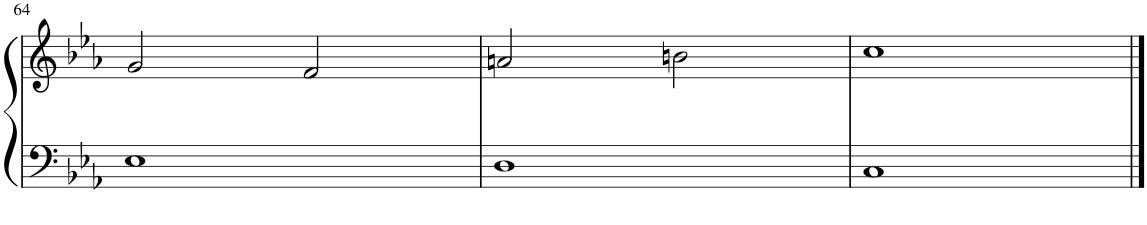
**kern	**kern
*part1	*part1
*staff2	*staff1
*I"Piano	*
*I'Pno.	*
!!LO:PB:g=z
*clefF4	*clefG2
*k[b-e-a-]	*k[b-e-a-]
*M4/4	*M4/4
=64	=64
1E-	2g/
.	2f/
=65	=65
1D	2an/
.	2bn\
=66	=66
1C	1cc
==	==
*-	*-
